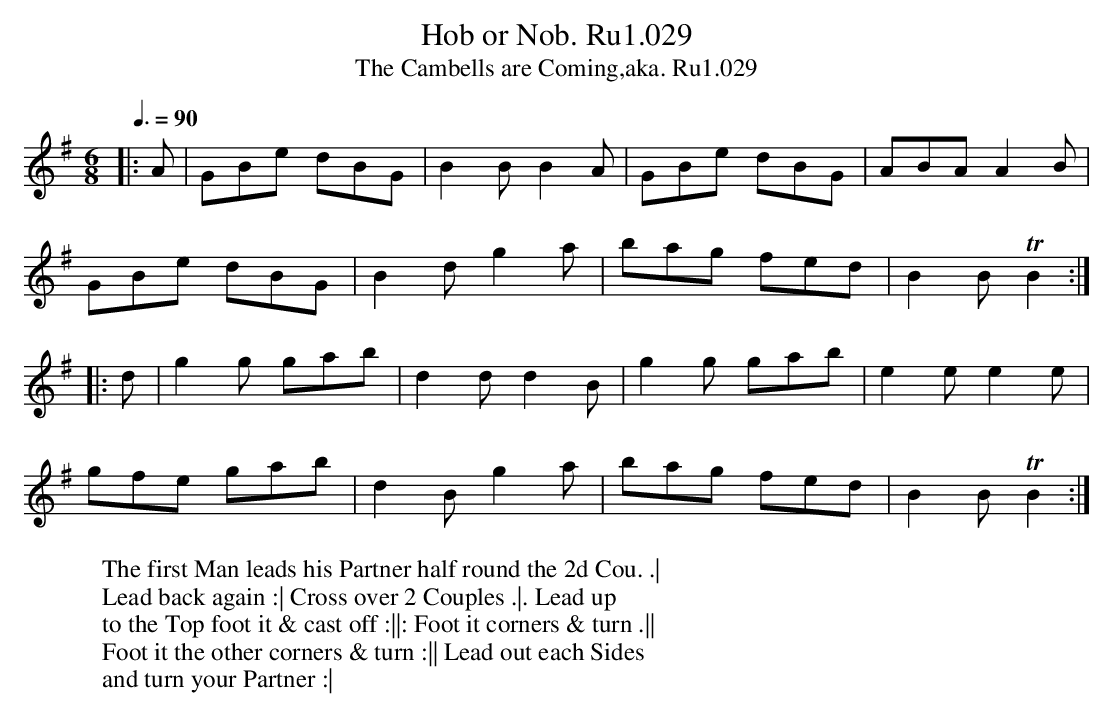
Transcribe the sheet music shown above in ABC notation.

X:1
T:Hob or Nob. Ru1.029
T:Cambells are Coming,aka. Ru1.029, The
M:6/8
L:1/8
W:The first Man leads his Partner half round the 2d Cou. .|
W:Lead back again :| Cross over 2 Couples .|. Lead up
W:to the Top foot it & cast off :||: Foot it corners & turn .||
W:Foot it the other corners & turn :|| Lead out each Sides
W:and turn your Partner :|
Q:3/8=90
K:G
|:A | GBe dBG | B2B B2A | GBe dBG | ABA A2B |
GBe dBG | B2d g2a | bag fed | B2B TB2 :|
|: d | g2g gab | d2d d2B | g2g gab | e2e e2e |
gfe gab | d2B g2a | bag fed | B2B TB2 :|
